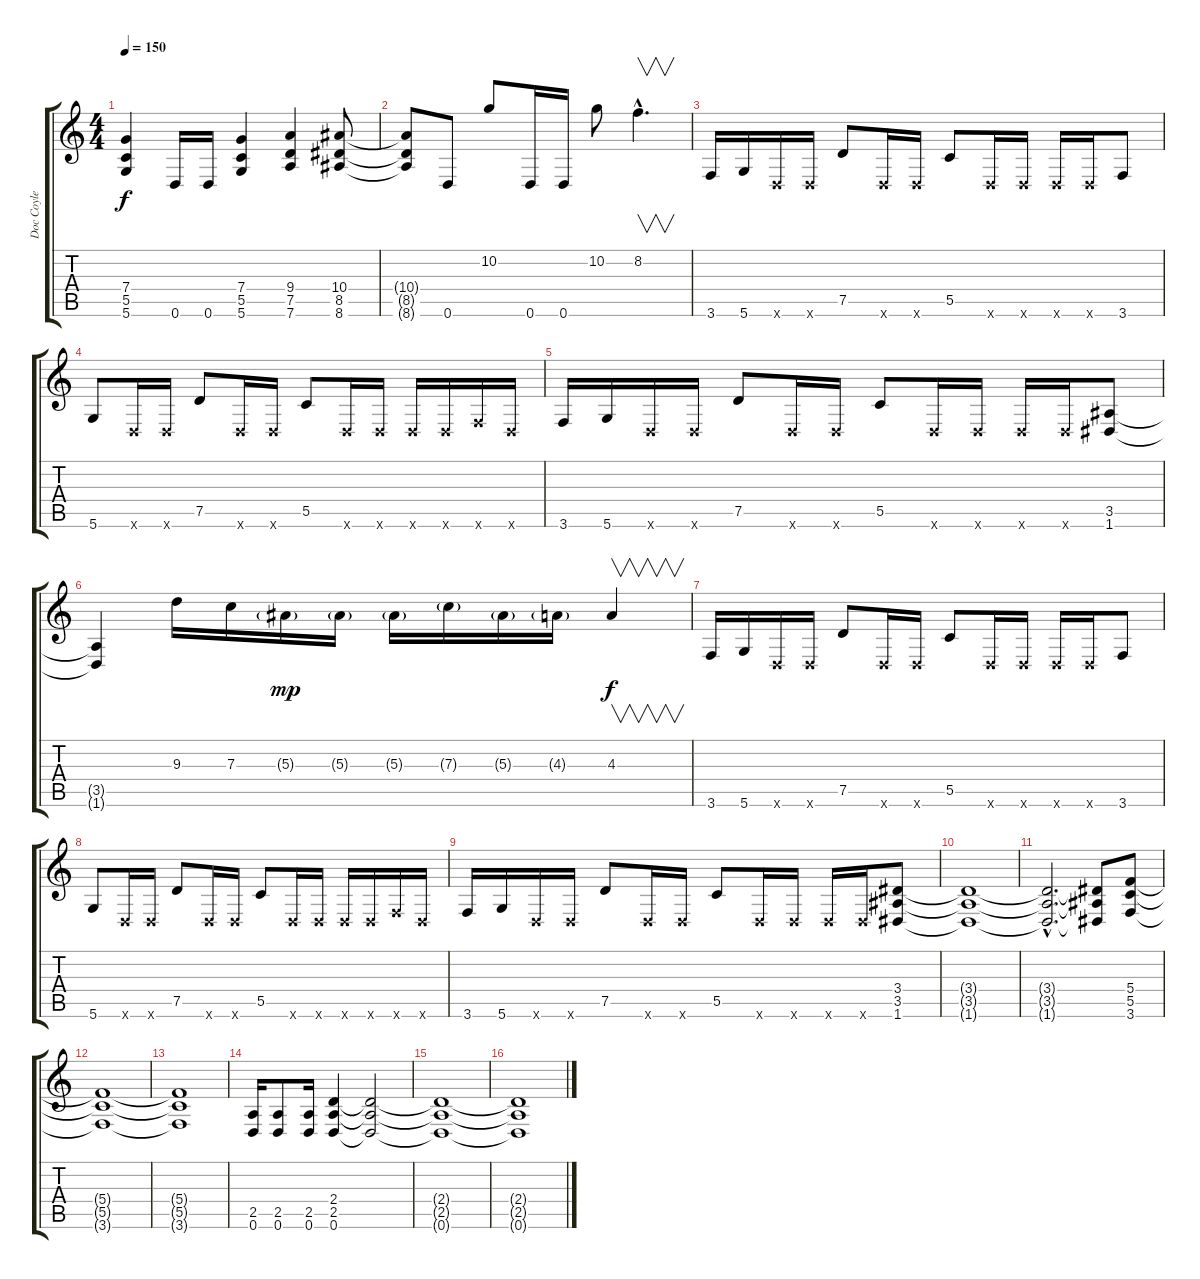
\track ("Doc Coyle" "Doc Coyle") {instrument distortionguitar}
\staff {score tabs}
\tuning (D4 A3 F3 C3 G2 D2) {hide}
\ts (4 4)
\tempo 150
\clef g2
\ks c
(7.4 5.5 5.6).4{dy f} 0.6.16 0.6.16 (7.4 5.5 5.6).4 (9.4 7.5 7.6).4 (10.4 8.5 8.6).8 |
(10.4{t} 8.5{t} 8.6{t}).8 0.6.8 10.2.8 0.6.16 0.6.16 10.2.8 8.2{hac}.4{v d} |
3.6.16 5.6.16 0.6{x}.16 0.6{x}.16 7.5.8 0.6{x}.16 0.6{x}.16 5.5.8 0.6{x}.16 0.6{x}.16 0.6{x}.16 0.6{x}.16 3.6.8 |
5.6.8 0.6{x}.16 0.6{x}.16 7.5.8 0.6{x}.16 0.6{x}.16 5.5.8 0.6{x}.16 0.6{x}.16 0.6{x}.16 0.6{x}.16 3.6{x}.16 0.6{x}.16 |
3.6.16 5.6.16 0.6{x}.16 0.6{x}.16 7.5.8 0.6{x}.16 0.6{x}.16 5.5.8 0.6{x}.16 0.6{x}.16 0.6{x}.16 0.6{x}.16 (3.5 1.6).8 |
(3.5{t} 1.6{t}).4 9.3.16 7.3.16 5.3{g}.16{dy mp} 5.3{g}.16 5.3{g}.16 7.3{g}.16 5.3{g}.16 4.3{g}.16 4.3.4{v dy f} |
3.6.16 5.6.16 0.6{x}.16 0.6{x}.16 7.5.8 0.6{x}.16 0.6{x}.16 5.5.8 0.6{x}.16 0.6{x}.16 0.6{x}.16 0.6{x}.16 3.6.8 |
5.6.8 0.6{x}.16 0.6{x}.16 7.5.8 0.6{x}.16 0.6{x}.16 5.5.8 0.6{x}.16 0.6{x}.16 0.6{x}.16 0.6{x}.16 3.6{x}.16 0.6{x}.16 |
3.6.16 5.6.16 0.6{x}.16 0.6{x}.16 7.5.8 0.6{x}.16 0.6{x}.16 5.5.8 0.6{x}.16 0.6{x}.16 0.6{x}.16 0.6{x}.16 (3.4 3.5 1.6).8 |
(3.4{t} 3.5{t} 1.6{t}).1 |
(3.4{hac t} 3.5{hac t} 1.6{hac t}).2{d} (3.4{t} 3.5{t} 1.6{t}).8 (5.4 5.5 3.6).8 |
(5.4{t} 5.5{t} 3.6{t}).1 |
(5.4{t} 5.5{t} 3.6{t}).1 |
(2.5 0.6).16 (2.5 0.6).8 (2.5 0.6).16 (2.4 2.5 0.6).4 (2.4{t} 2.5{t} 0.6{t}).2 |
(2.4{t} 2.5{t} 0.6{t}).1 |
(2.4{t} 2.5{t} 0.6{t}).1
